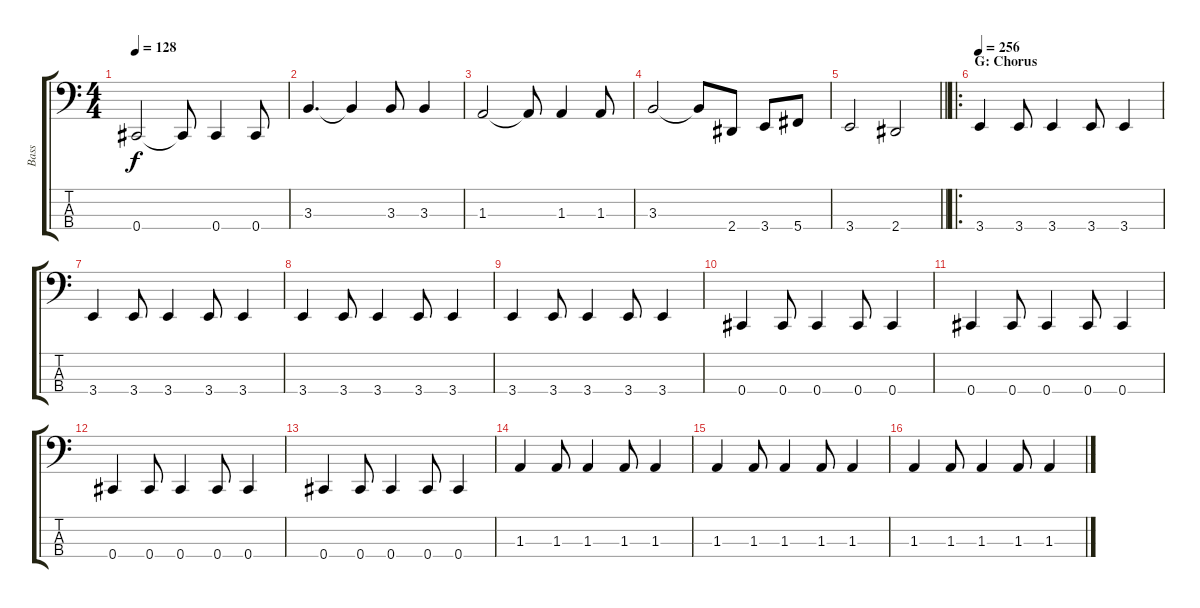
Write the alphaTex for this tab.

\track ("Bass" "Bass") {instrument electricbasspick}
\staff {score tabs}
\tuning (Gb2 Db2 Ab1 Db1) {hide}
\ts (4 4)
\tempo 128
\clef f4
\ks c
0.4.2{dy f} 0.4{t}.8 0.4.4 0.4.8 |
3.3.4{d} 3.3{t}.4 3.3.8 3.3.4 |
1.3.2 1.3{t}.8 1.3.4 1.3.8 |
3.3.2 3.3{t}.8 2.4.8 3.4.8 5.4.8 |
\barLineRight lightlight
3.4.2 2.4.2 |
\ro
\section ("" "G: Chorus")
\tempo 256
3.4.4 3.4.8 3.4.4 3.4.8 3.4.4 |
3.4.4 3.4.8 3.4.4 3.4.8 3.4.4 |
3.4.4 3.4.8 3.4.4 3.4.8 3.4.4 |
3.4.4 3.4.8 3.4.4 3.4.8 3.4.4 |
0.4.4 0.4.8 0.4.4 0.4.8 0.4.4 |
0.4.4 0.4.8 0.4.4 0.4.8 0.4.4 |
0.4.4 0.4.8 0.4.4 0.4.8 0.4.4 |
0.4.4 0.4.8 0.4.4 0.4.8 0.4.4 |
1.3.4 1.3.8 1.3.4 1.3.8 1.3.4 |
1.3.4 1.3.8 1.3.4 1.3.8 1.3.4 |
1.3.4 1.3.8 1.3.4 1.3.8 1.3.4
